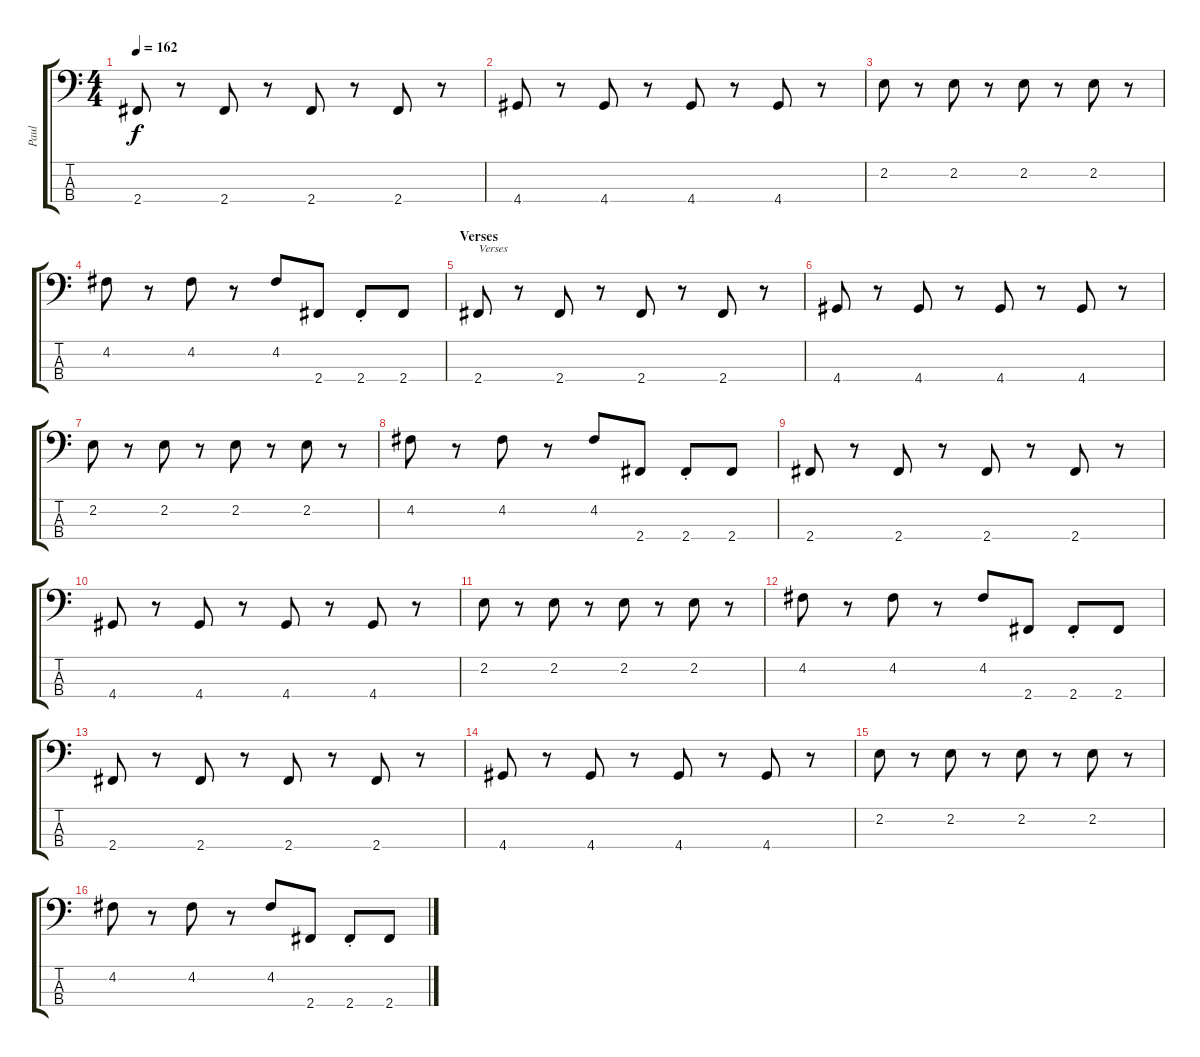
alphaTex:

\track ("Paul" "Paul") {instrument electricbasspick}
\staff {score tabs}
\tuning (G2 D2 A1 E1) {hide}
\ts (4 4)
\tempo 162
\clef f4
\ks c
2.4.8{dy f} r.8 2.4.8 r.8 2.4.8 r.8 2.4.8 r.8 |
4.4.8 r.8 4.4.8 r.8 4.4.8 r.8 4.4.8 r.8 |
2.2.8 r.8 2.2.8 r.8 2.2.8 r.8 2.2.8 r.8 |
4.2.8 r.8 4.2.8 r.8 4.2.8 2.4.8 2.4{st}.8 2.4.8 |
\section ("" "Verses")
2.4.8{txt "Verses"} r.8 2.4.8 r.8 2.4.8 r.8 2.4.8 r.8 |
4.4.8 r.8 4.4.8 r.8 4.4.8 r.8 4.4.8 r.8 |
2.2.8 r.8 2.2.8 r.8 2.2.8 r.8 2.2.8 r.8 |
4.2.8 r.8 4.2.8 r.8 4.2.8 2.4.8 2.4{st}.8 2.4.8 |
2.4.8 r.8 2.4.8 r.8 2.4.8 r.8 2.4.8 r.8 |
4.4.8 r.8 4.4.8 r.8 4.4.8 r.8 4.4.8 r.8 |
2.2.8 r.8 2.2.8 r.8 2.2.8 r.8 2.2.8 r.8 |
4.2.8 r.8 4.2.8 r.8 4.2.8 2.4.8 2.4{st}.8 2.4.8 |
2.4.8 r.8 2.4.8 r.8 2.4.8 r.8 2.4.8 r.8 |
4.4.8 r.8 4.4.8 r.8 4.4.8 r.8 4.4.8 r.8 |
2.2.8 r.8 2.2.8 r.8 2.2.8 r.8 2.2.8 r.8 |
4.2.8 r.8 4.2.8 r.8 4.2.8 2.4.8 2.4{st}.8 2.4.8
